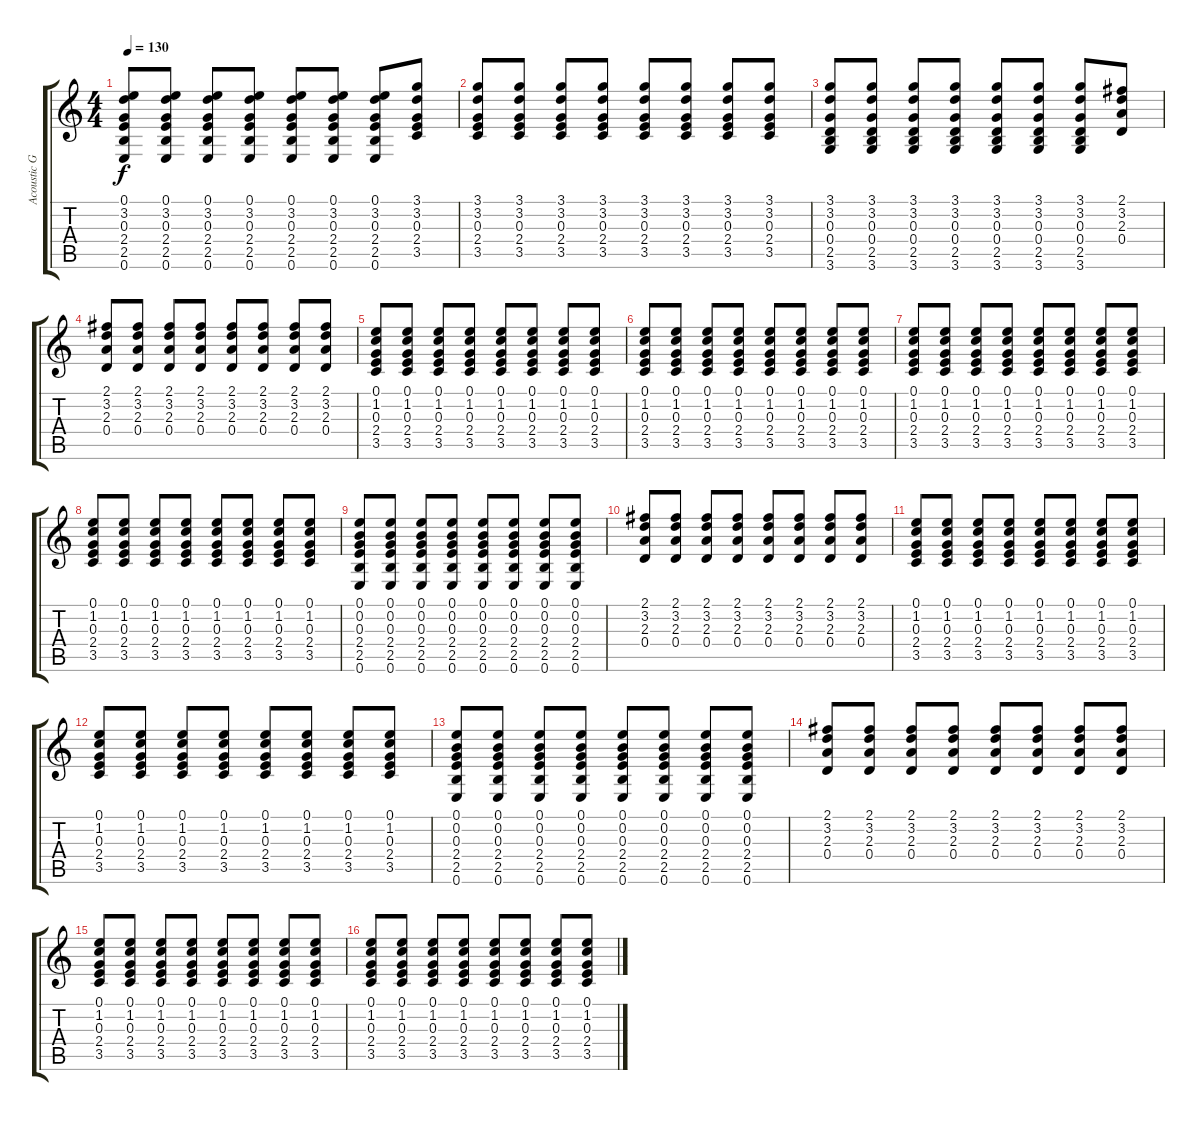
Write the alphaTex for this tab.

\track ("Acoustic Guitar" "Acoustic G") {instrument acousticguitarnylon}
\staff {score tabs}
\tuning (E4 B3 G3 D3 A2 E2) {hide}
\ts (4 4)
\tempo 130
\clef g2
\ks c
(0.1 3.2 0.3 2.4 2.5 0.6).8{dy f} (0.1 3.2 0.3 2.4 2.5 0.6).8 (0.1 3.2 0.3 2.4 2.5 0.6).8 (0.1 3.2 0.3 2.4 2.5 0.6).8 (0.1 3.2 0.3 2.4 2.5 0.6).8 (0.1 3.2 0.3 2.4 2.5 0.6).8 (0.1 3.2 0.3 2.4 2.5 0.6).8 (3.1 3.2 0.3 2.4 3.5).8 |
(3.1 3.2 0.3 2.4 3.5).8 (3.1 3.2 0.3 2.4 3.5).8 (3.1 3.2 0.3 2.4 3.5).8 (3.1 3.2 0.3 2.4 3.5).8 (3.1 3.2 0.3 2.4 3.5).8 (3.1 3.2 0.3 2.4 3.5).8 (3.1 3.2 0.3 2.4 3.5).8 (3.1 3.2 0.3 2.4 3.5).8 |
(3.1 3.2 0.3 0.4 2.5 3.6).8 (3.1 3.2 0.3 0.4 2.5 3.6).8 (3.1 3.2 0.3 0.4 2.5 3.6).8 (3.1 3.2 0.3 0.4 2.5 3.6).8 (3.1 3.2 0.3 0.4 2.5 3.6).8 (3.1 3.2 0.3 0.4 2.5 3.6).8 (3.1 3.2 0.3 0.4 2.5 3.6).8 (2.1 3.2 2.3 0.4).8 |
(2.1 3.2 2.3 0.4).8 (2.1 3.2 2.3 0.4).8 (2.1 3.2 2.3 0.4).8 (2.1 3.2 2.3 0.4).8 (2.1 3.2 2.3 0.4).8 (2.1 3.2 2.3 0.4).8 (2.1 3.2 2.3 0.4).8 (2.1 3.2 2.3 0.4).8 |
(0.1 1.2 0.3 2.4 3.5).8 (0.1 1.2 0.3 2.4 3.5).8 (0.1 1.2 0.3 2.4 3.5).8 (0.1 1.2 0.3 2.4 3.5).8 (0.1 1.2 0.3 2.4 3.5).8 (0.1 1.2 0.3 2.4 3.5).8 (0.1 1.2 0.3 2.4 3.5).8 (0.1 1.2 0.3 2.4 3.5).8 |
(0.1 1.2 0.3 2.4 3.5).8 (0.1 1.2 0.3 2.4 3.5).8 (0.1 1.2 0.3 2.4 3.5).8 (0.1 1.2 0.3 2.4 3.5).8 (0.1 1.2 0.3 2.4 3.5).8 (0.1 1.2 0.3 2.4 3.5).8 (0.1 1.2 0.3 2.4 3.5).8 (0.1 1.2 0.3 2.4 3.5).8 |
(0.1 1.2 0.3 2.4 3.5).8 (0.1 1.2 0.3 2.4 3.5).8 (0.1 1.2 0.3 2.4 3.5).8 (0.1 1.2 0.3 2.4 3.5).8 (0.1 1.2 0.3 2.4 3.5).8 (0.1 1.2 0.3 2.4 3.5).8 (0.1 1.2 0.3 2.4 3.5).8 (0.1 1.2 0.3 2.4 3.5).8 |
(0.1 1.2 0.3 2.4 3.5).8 (0.1 1.2 0.3 2.4 3.5).8 (0.1 1.2 0.3 2.4 3.5).8 (0.1 1.2 0.3 2.4 3.5).8 (0.1 1.2 0.3 2.4 3.5).8 (0.1 1.2 0.3 2.4 3.5).8 (0.1 1.2 0.3 2.4 3.5).8 (0.1 1.2 0.3 2.4 3.5).8 |
(0.1 0.2 0.3 2.4 2.5 0.6).8 (0.1 0.2 0.3 2.4 2.5 0.6).8 (0.1 0.2 0.3 2.4 2.5 0.6).8 (0.1 0.2 0.3 2.4 2.5 0.6).8 (0.1 0.2 0.3 2.4 2.5 0.6).8 (0.1 0.2 0.3 2.4 2.5 0.6).8 (0.1 0.2 0.3 2.4 2.5 0.6).8 (0.1 0.2 0.3 2.4 2.5 0.6).8 |
(2.1 3.2 2.3 0.4).8 (2.1 3.2 2.3 0.4).8 (2.1 3.2 2.3 0.4).8 (2.1 3.2 2.3 0.4).8 (2.1 3.2 2.3 0.4).8 (2.1 3.2 2.3 0.4).8 (2.1 3.2 2.3 0.4).8 (2.1 3.2 2.3 0.4).8 |
(0.1 1.2 0.3 2.4 3.5).8 (0.1 1.2 0.3 2.4 3.5).8 (0.1 1.2 0.3 2.4 3.5).8 (0.1 1.2 0.3 2.4 3.5).8 (0.1 1.2 0.3 2.4 3.5).8 (0.1 1.2 0.3 2.4 3.5).8 (0.1 1.2 0.3 2.4 3.5).8 (0.1 1.2 0.3 2.4 3.5).8 |
(0.1 1.2 0.3 2.4 3.5).8 (0.1 1.2 0.3 2.4 3.5).8 (0.1 1.2 0.3 2.4 3.5).8 (0.1 1.2 0.3 2.4 3.5).8 (0.1 1.2 0.3 2.4 3.5).8 (0.1 1.2 0.3 2.4 3.5).8 (0.1 1.2 0.3 2.4 3.5).8 (0.1 1.2 0.3 2.4 3.5).8 |
(0.1 0.2 0.3 2.4 2.5 0.6).8 (0.1 0.2 0.3 2.4 2.5 0.6).8 (0.1 0.2 0.3 2.4 2.5 0.6).8 (0.1 0.2 0.3 2.4 2.5 0.6).8 (0.1 0.2 0.3 2.4 2.5 0.6).8 (0.1 0.2 0.3 2.4 2.5 0.6).8 (0.1 0.2 0.3 2.4 2.5 0.6).8 (0.1 0.2 0.3 2.4 2.5 0.6).8 |
(2.1 3.2 2.3 0.4).8 (2.1 3.2 2.3 0.4).8 (2.1 3.2 2.3 0.4).8 (2.1 3.2 2.3 0.4).8 (2.1 3.2 2.3 0.4).8 (2.1 3.2 2.3 0.4).8 (2.1 3.2 2.3 0.4).8 (2.1 3.2 2.3 0.4).8 |
(0.1 1.2 0.3 2.4 3.5).8 (0.1 1.2 0.3 2.4 3.5).8 (0.1 1.2 0.3 2.4 3.5).8 (0.1 1.2 0.3 2.4 3.5).8 (0.1 1.2 0.3 2.4 3.5).8 (0.1 1.2 0.3 2.4 3.5).8 (0.1 1.2 0.3 2.4 3.5).8 (0.1 1.2 0.3 2.4 3.5).8 |
(0.1 1.2 0.3 2.4 3.5).8 (0.1 1.2 0.3 2.4 3.5).8 (0.1 1.2 0.3 2.4 3.5).8 (0.1 1.2 0.3 2.4 3.5).8 (0.1 1.2 0.3 2.4 3.5).8 (0.1 1.2 0.3 2.4 3.5).8 (0.1 1.2 0.3 2.4 3.5).8 (0.1 1.2 0.3 2.4 3.5).8
